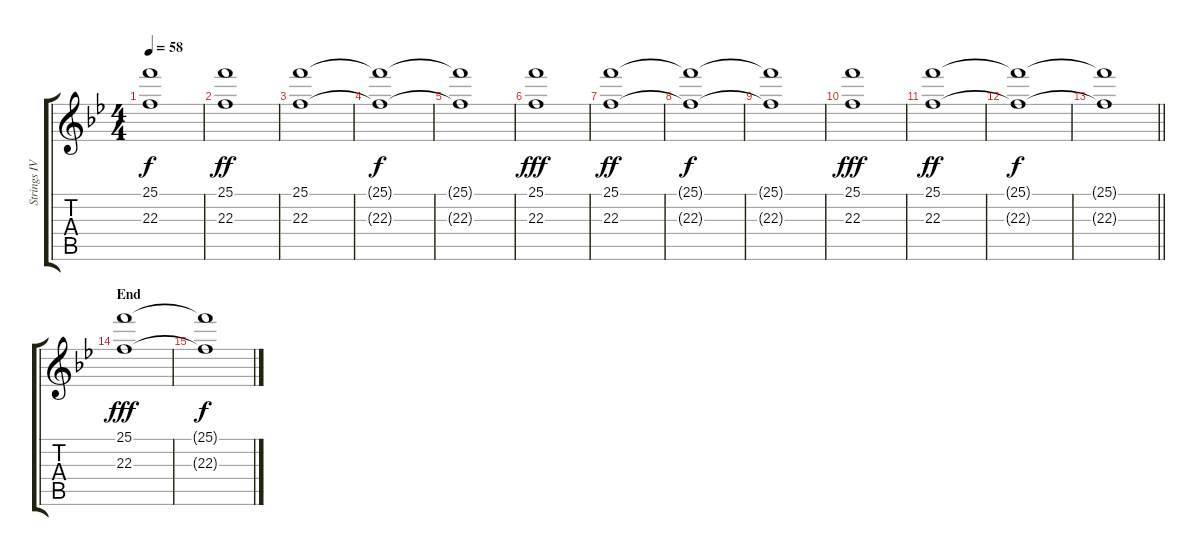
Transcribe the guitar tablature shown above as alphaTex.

\track ("Strings IV" "Strings IV") {instrument stringensemble2}
\staff {score tabs}
\tuning (E4 B3 G3 D3 A2 E2) {hide}
\ts (4 4)
\tempo 58
\clef g2
\ks bb
(25.1{t} 22.3{t}).1{dy f} |
(25.1 22.3).1{dy ff} |
(25.1 22.3).1 |
(25.1{t} 22.3{t}).1{dy f} |
(25.1{t} 22.3{t}).1 |
(25.1 22.3).1{dy fff} |
(25.1 22.3).1{dy ff} |
(25.1{t} 22.3{t}).1{dy f} |
(25.1{t} 22.3{t}).1 |
(25.1 22.3).1{dy fff} |
(25.1 22.3).1{dy ff} |
(25.1{t} 22.3{t}).1{dy f} |
\barLineRight lightlight
(25.1{t} 22.3{t}).1 |
\section ("" "End")
(25.1 22.3).1{dy fff} |
(25.1{t} 22.3{t}).1{dy f}
